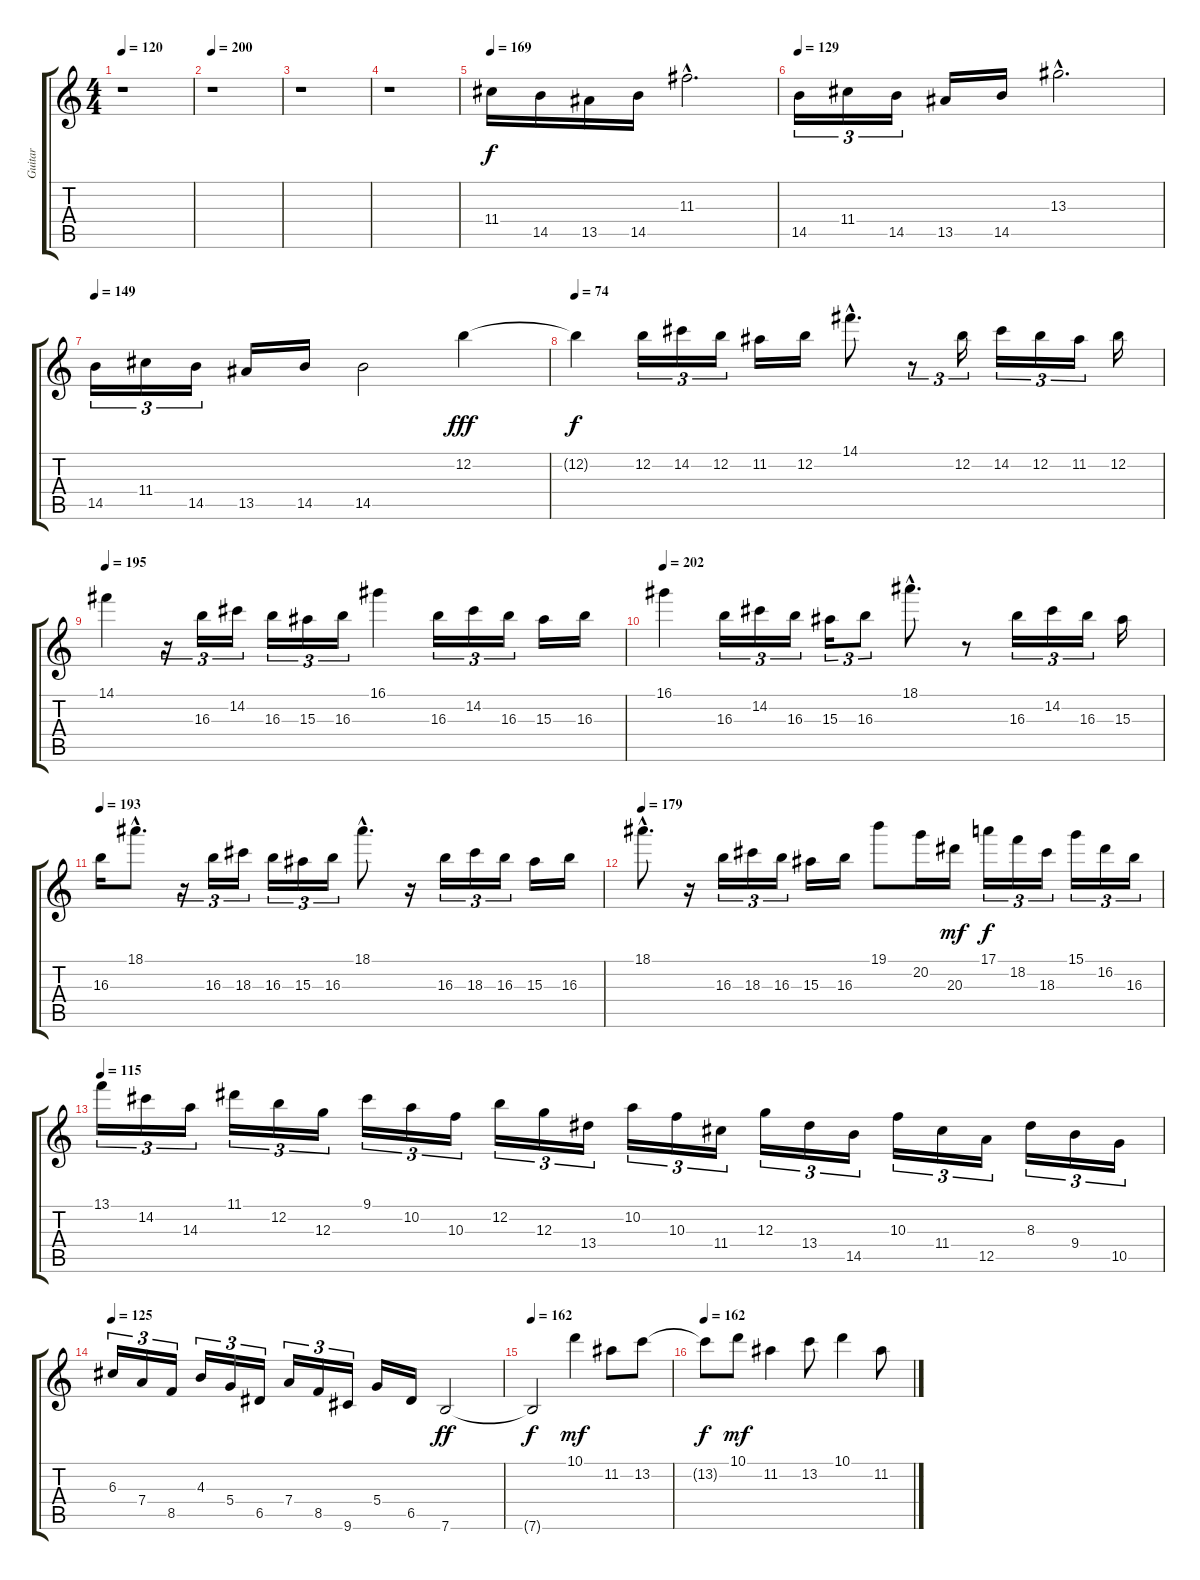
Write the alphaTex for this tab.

\track ("Guitar" "Guitar") {instrument distortionguitar}
\staff {score tabs}
\tuning (E4 B3 G3 D3 A2 E2) {hide}
\ts (4 4)
\tempo 120
\clef g2
\ks c
r.1{dy mp} |
\tempo 200
r.1 |
r.1 |
r.1 |
\tempo 169
11.4.16{dy f balance 5 instrument lead2sawtooth} 14.5.16 13.5.16 14.5.16 11.3{hac}.2{d} |
\tempo 129
14.5.16{tu (3 2)} 11.4.16{tu (3 2)} 14.5.16{tu (3 2)} 13.5.16 14.5.16 13.3{hac}.2{d} |
\tempo 149
14.5.16{tu (3 2)} 11.4.16{tu (3 2)} 14.5.16{tu (3 2)} 13.5.16 14.5.16 14.5.2 12.2.4{dy fff} |
\tempo 74
12.2{t}.4{dy f} 12.2.16{tu (3 2)} 14.2.16{tu (3 2)} 12.2.16{tu (3 2)} 11.2.16 12.2.16 14.1{hac}.8{d} r.8{tu (3 2)} 12.2.16{tu (3 2)} 14.2.16{tu (3 2)} 12.2.16{tu (3 2)} 11.2.16{tu (3 2)} 12.2.16 |
\tempo 195
14.1.4 r.16{tu (3 2)} 16.3.16{tu (3 2)} 14.2.16{tu (3 2)} 16.3.16{tu (3 2)} 15.3.16{tu (3 2)} 16.3.16{tu (3 2)} 16.1.4 16.3.16{tu (3 2)} 14.2.16{tu (3 2)} 16.3.16{tu (3 2)} 15.3.16 16.3.16 |
\tempo 202
16.1.4 16.3.16{tu (3 2)} 14.2.16{tu (3 2)} 16.3.16{tu (3 2)} 15.3.16{tu (3 2)} 16.3.8{tu (3 2)} 18.1{hac}.8{d} r.8 16.3.16{tu (3 2)} 14.2.16{tu (3 2)} 16.3.16{tu (3 2)} 15.3.16 |
\tempo 193
16.3.16 18.1{hac}.8{d} r.16{tu (3 2)} 16.3.16{tu (3 2)} 18.3.16{tu (3 2)} 16.3.16{tu (3 2)} 15.3.16{tu (3 2)} 16.3.16{tu (3 2)} 18.1{hac}.8{d} r.16 16.3.16{tu (3 2)} 18.3.16{tu (3 2)} 16.3.16{tu (3 2)} 15.3.16 16.3.16 |
\tempo 179
18.1{hac}.8{d} r.16 16.3.16{tu (3 2)} 18.3.16{tu (3 2)} 16.3.16{tu (3 2)} 15.3.16 16.3.16 19.1.8 20.2.16 20.3.16{dy mf} 17.1.16{tu (3 2) dy f} 18.2.16{tu (3 2)} 18.3.16{tu (3 2)} 15.1.16{tu (3 2)} 16.2.16{tu (3 2)} 16.3.16{tu (3 2)} |
\tempo 115
13.1.16{tu (3 2)} 14.2.16{tu (3 2)} 14.3.16{tu (3 2)} 11.1.16{tu (3 2)} 12.2.16{tu (3 2)} 12.3.16{tu (3 2)} 9.1.16{tu (3 2)} 10.2.16{tu (3 2)} 10.3.16{tu (3 2)} 12.2.16{tu (3 2)} 12.3.16{tu (3 2)} 13.4.16{tu (3 2)} 10.2.16{tu (3 2)} 10.3.16{tu (3 2)} 11.4.16{tu (3 2)} 12.3.16{tu (3 2)} 13.4.16{tu (3 2)} 14.5.16{tu (3 2)} 10.3.16{tu (3 2)} 11.4.16{tu (3 2)} 12.5.16{tu (3 2)} 8.3.16{tu (3 2)} 9.4.16{tu (3 2)} 10.5.16{tu (3 2)} |
\tempo 125
6.3.16{tu (3 2)} 7.4.16{tu (3 2)} 8.5.16{tu (3 2)} 4.3.16{tu (3 2)} 5.4.16{tu (3 2)} 6.5.16{tu (3 2)} 7.4.16{tu (3 2)} 8.5.16{tu (3 2)} 9.6.16{tu (3 2)} 5.4.16 6.5.16 7.6.2{dy ff} |
\tempo 162
7.6{t}.2{dy f} 10.1.4{dy mf} 11.2.8 13.2.8 |
\tempo 162
13.2{t}.8{dy f} 10.1.8{dy mf} 11.2.4 13.2.8 10.1.4 11.2.8
